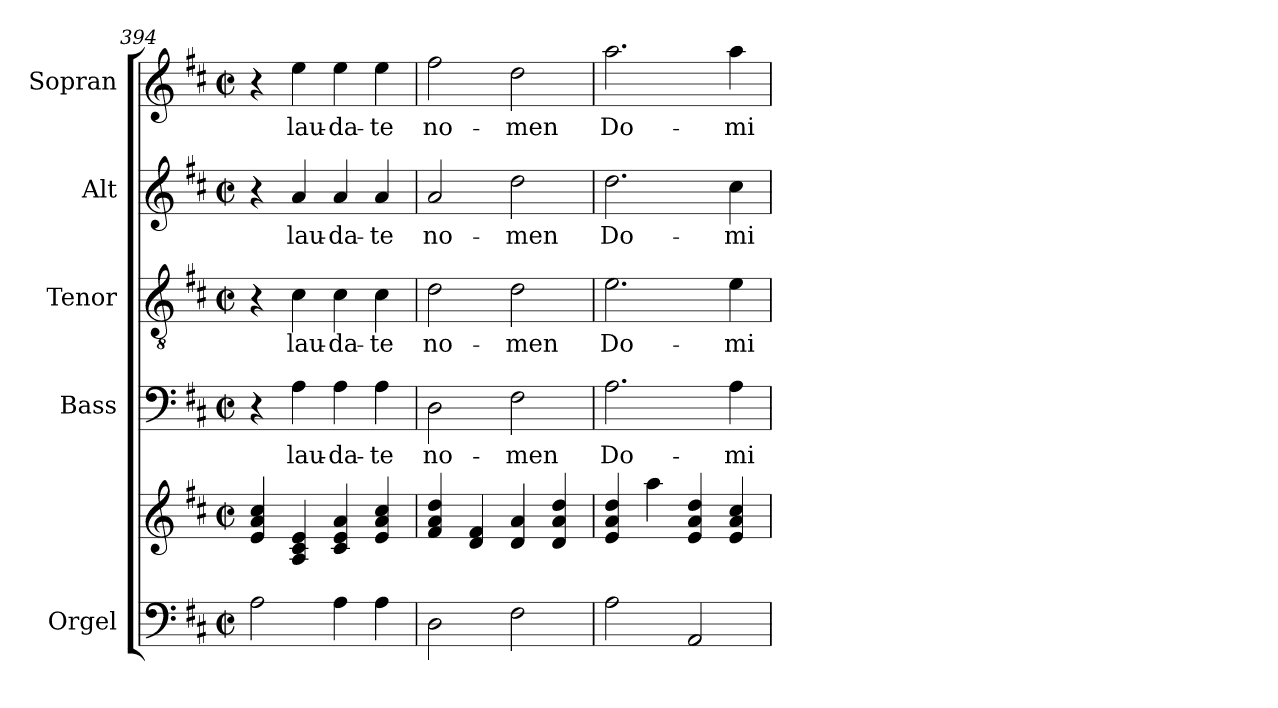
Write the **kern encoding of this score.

**kern	**kern	**kern	**text	**kern	**text	**kern	**text	**kern	**text
*part5	*part5	*part4	*part4	*part3	*part3	*part2	*part2	*part1	*part1
*staff6	*staff5	*staff4	*staff4	*staff3	*staff3	*staff2	*staff2	*staff1	*staff1
*I"Orgel	*	*I"Bass	*	*I"Tenor	*	*I"Alt	*	*I"Sopran	*
*I'Org.	*	*I'B.	*	*I'T.	*	*I'A.	*	*I'S.	*
*clefF4	*clefG2	*clefF4	*	*clefGv2	*	*clefG2	*	*clefG2	*
*k[f#c#]	*k[f#c#]	*k[f#c#]	*	*k[f#c#]	*	*k[f#c#]	*	*k[f#c#]	*
*D:	*D:	*D:	*	*D:	*	*D:	*	*D:	*
*M2/2	*M2/2	*M2/2	*	*M2/2	*	*M2/2	*	*M2/2	*
*met(c|)	*met(c|)	*met(c|)	*	*met(c|)	*	*met(c|)	*	*met(c|)	*
=394	=394	=394	=394	=394	=394	=394	=394	=394	=394
2A\	4e/ 4a/ 4cc#/	4r	.	4r	.	4r	.	4r	.
!	!	!	!LO:LY:b	!	!LO:LY:b	!	!LO:LY:b	!	!LO:LY:b
.	4A/ 4c#/ 4e/	4A\	lau-	4c#\	lau-	4a/	lau-	4ee\	lau-
!	!	!	!LO:LY:b	!	!LO:LY:b	!	!LO:LY:b	!	!LO:LY:b
4A\	4c#/ 4e/ 4a/	4A\	-da-	4c#\	-da-	4a/	-da-	4ee\	-da-
!	!	!	!LO:LY:b	!	!LO:LY:b	!	!LO:LY:b	!	!LO:LY:b
4A\	4e/ 4a/ 4cc#/	4A\	-te	4c#\	-te	4a/	-te	4ee\	-te
!!LO:PB:g=z
=395	=395	=395	=395	=395	=395	=395	=395	=395	=395
!	!	!	!LO:LY:b	!	!LO:LY:b	!	!LO:LY:b	!	!LO:LY:b
2D\	4f#/ 4a/ 4dd/	2D\	no-	2d\	no-	2a/	no-	2ff#\	no-
.	4d/ 4f#/	.	.	.	.	.	.	.	.
!	!	!	!LO:LY:b	!	!LO:LY:b	!	!LO:LY:b	!	!LO:LY:b
2F#\	4d/ 4a/	2F#\	-men	2d\	-men	2dd\	-men	2dd\	-men
.	4d/ 4a/ 4dd/	.	.	.	.	.	.	.	.
=396	=396	=396	=396	=396	=396	=396	=396	=396	=396
!	!	!	!LO:LY:b	!	!LO:LY:b	!	!LO:LY:b	!	!LO:LY:b
2A\	4e/ 4a/ 4dd/	2.A\	Do-	2.e\	Do-	2.dd\	Do-	2.aa\	Do-
.	4aa\	.	.	.	.	.	.	.	.
2AA/	4e/ 4a/ 4dd/	.	.	.	.	.	.	.	.
!	!	!	!LO:LY:b	!	!LO:LY:b	!	!LO:LY:b	!	!LO:LY:b
.	4e/ 4a/ 4cc#/	4A\	-mi-	4e\	-mi-	4cc#\	-mi-	4aa\	-mi-
=	=	=	=	=	=	=	=	=	=
*-	*-	*-	*-	*-	*-	*-	*-	*-	*-
